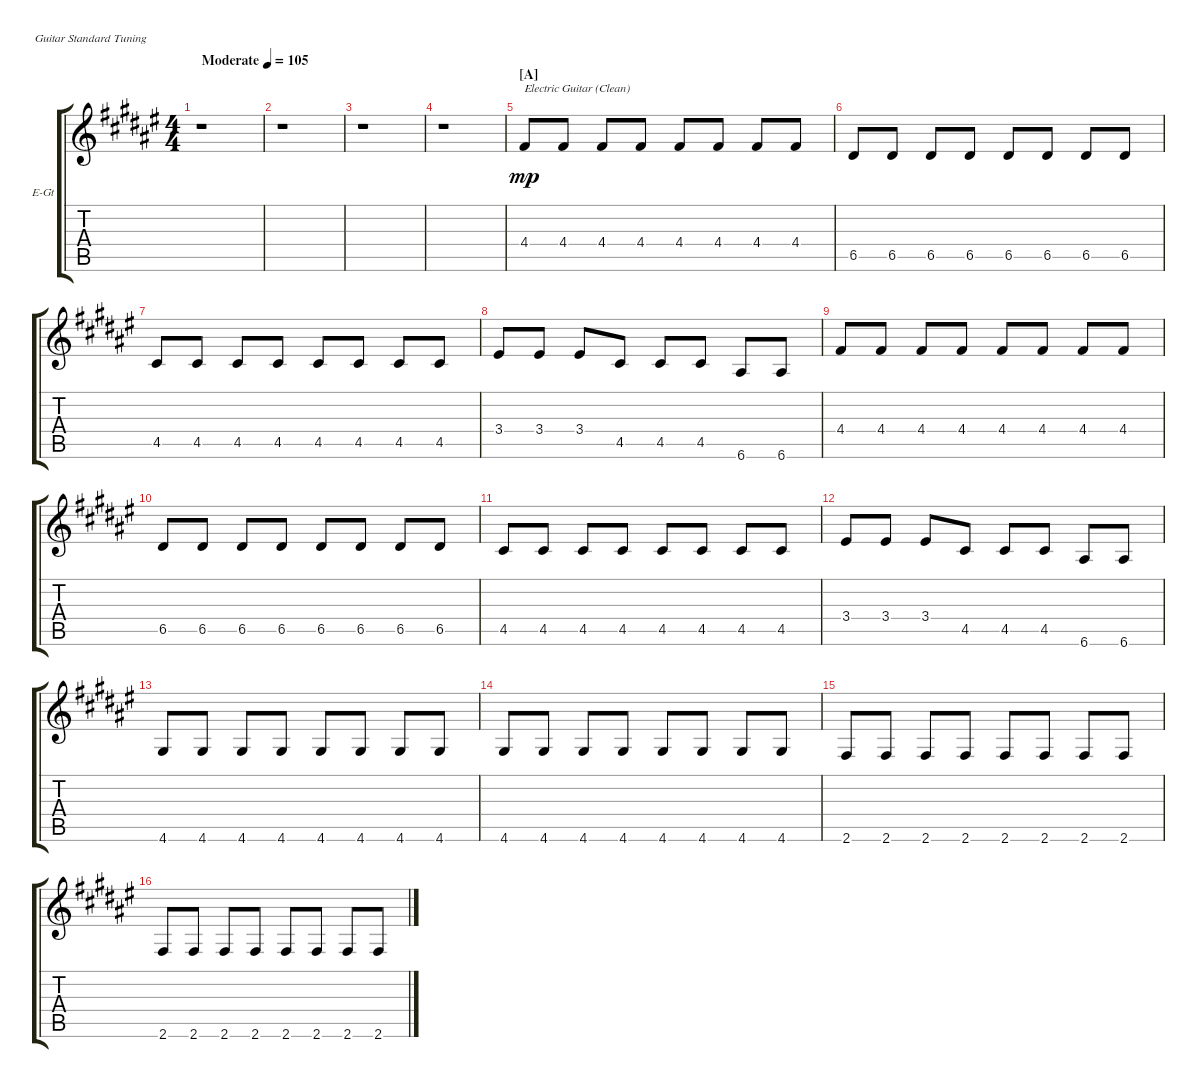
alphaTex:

\bracketExtendMode groupsimilarinstruments
\firstSystemTrackNameOrientation horizontal
\otherSystemsTrackNameOrientation horizontal
\track ("Albert Hammond Jr." "E-Gt") {instrument overdrivenguitar}
\staff {score tabs}
\tuning (E4 B3 G3 D3 A2 E2)
\ts (4 4)
\beaming (8 2 2 2 2)
\tempo (105 "Moderate")
\clef g2
\ks f#
r.1{dy mp instrument overdrivenguitar} |
r.1 |
r.1 |
r.1 |
\section ("A" "")
4.4.8{txt "Electric Guitar (Clean)"} 4.4.8 4.4.8 4.4.8 4.4.8 4.4.8 4.4.8 4.4.8 |
6.5.8 6.5.8 6.5.8 6.5.8 6.5.8 6.5.8 6.5.8 6.5.8 |
4.5.8 4.5.8 4.5.8 4.5.8 4.5.8 4.5.8 4.5.8 4.5.8 |
3.4.8 3.4.8 3.4.8 4.5.8 4.5.8 4.5.8 6.6.8 6.6.8 |
4.4.8 4.4.8 4.4.8 4.4.8 4.4.8 4.4.8 4.4.8 4.4.8 |
6.5.8 6.5.8 6.5.8 6.5.8 6.5.8 6.5.8 6.5.8 6.5.8 |
4.5.8 4.5.8 4.5.8 4.5.8 4.5.8 4.5.8 4.5.8 4.5.8 |
3.4.8 3.4.8 3.4.8 4.5.8 4.5.8 4.5.8 6.6.8 6.6.8 |
4.6.8 4.6.8 4.6.8 4.6.8 4.6.8 4.6.8 4.6.8 4.6.8 |
4.6.8 4.6.8 4.6.8 4.6.8 4.6.8 4.6.8 4.6.8 4.6.8 |
2.6.8 2.6.8 2.6.8 2.6.8 2.6.8 2.6.8 2.6.8 2.6.8 |
2.6.8 2.6.8 2.6.8 2.6.8 2.6.8 2.6.8 2.6.8 2.6.8
